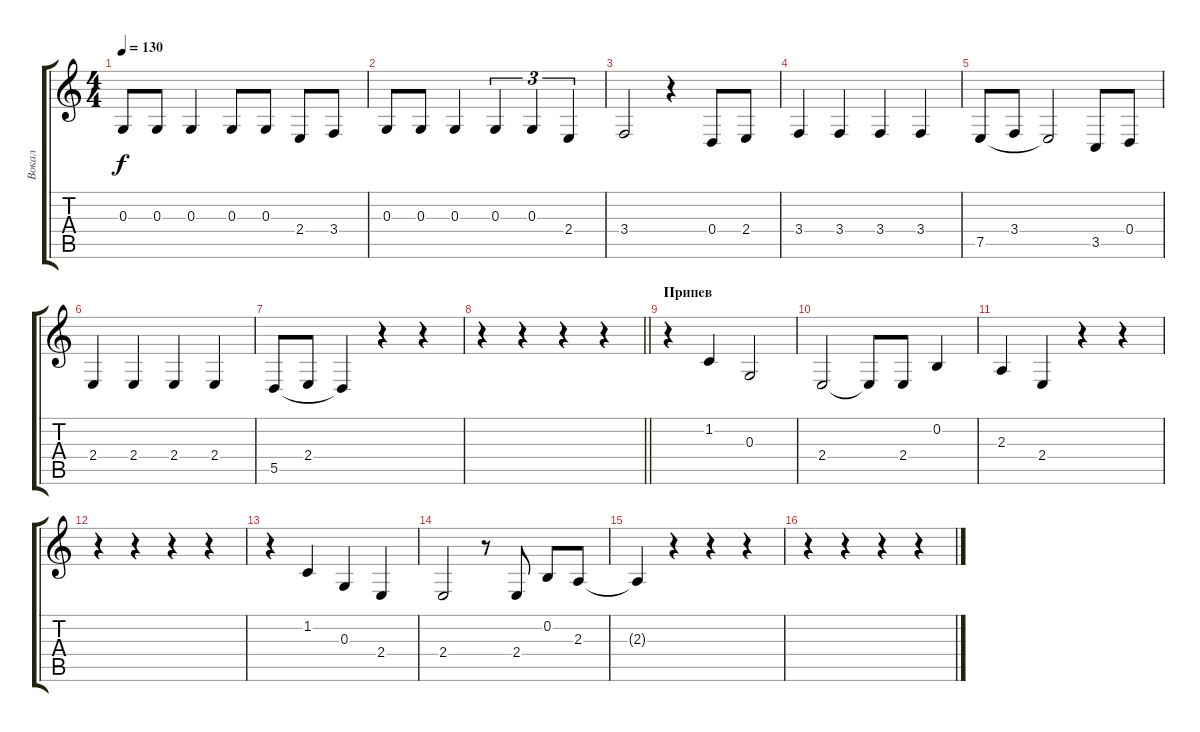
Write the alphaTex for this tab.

\track ("Вокал" "Вокал") {instrument baritonesax}
\staff {score tabs}
\tuning (E4 B3 G3 D3 A2 E2) {hide}
\ts (4 4)
\tempo 130
\clef g2
\ks c
0.3.8{dy f} 0.3.8 0.3.4 0.3.8 0.3.8 2.4.8 3.4.8 |
0.3.8 0.3.8 0.3.4 0.3.4{tu (3 2)} 0.3.4{tu (3 2)} 2.4.4{tu (3 2)} |
3.4.2 r.4 0.4.8 2.4.8 |
3.4.4 3.4.4 3.4.4 3.4.4 |
7.5.8 3.4.8 7.5{t}.2 3.5.8 0.4.8 |
2.4.4 2.4.4 2.4.4 2.4.4 |
5.5.8 2.4.8 5.5{t}.4 r.4 r.4 |
\barLineRight lightlight
r.4 r.4 r.4 r.4 |
\section ("" "Припев")
r.4 1.2.4 0.3.2 |
2.4.2 2.4{t}.8 2.4.8 0.2.4 |
2.3.4 2.4.4 r.4 r.4 |
r.4 r.4 r.4 r.4 |
r.4 1.2.4 0.3.4 2.4.4 |
2.4.2 r.8 2.4.8 0.2.8 2.3.8 |
2.3{t}.4 r.4 r.4 r.4 |
r.4 r.4 r.4 r.4
